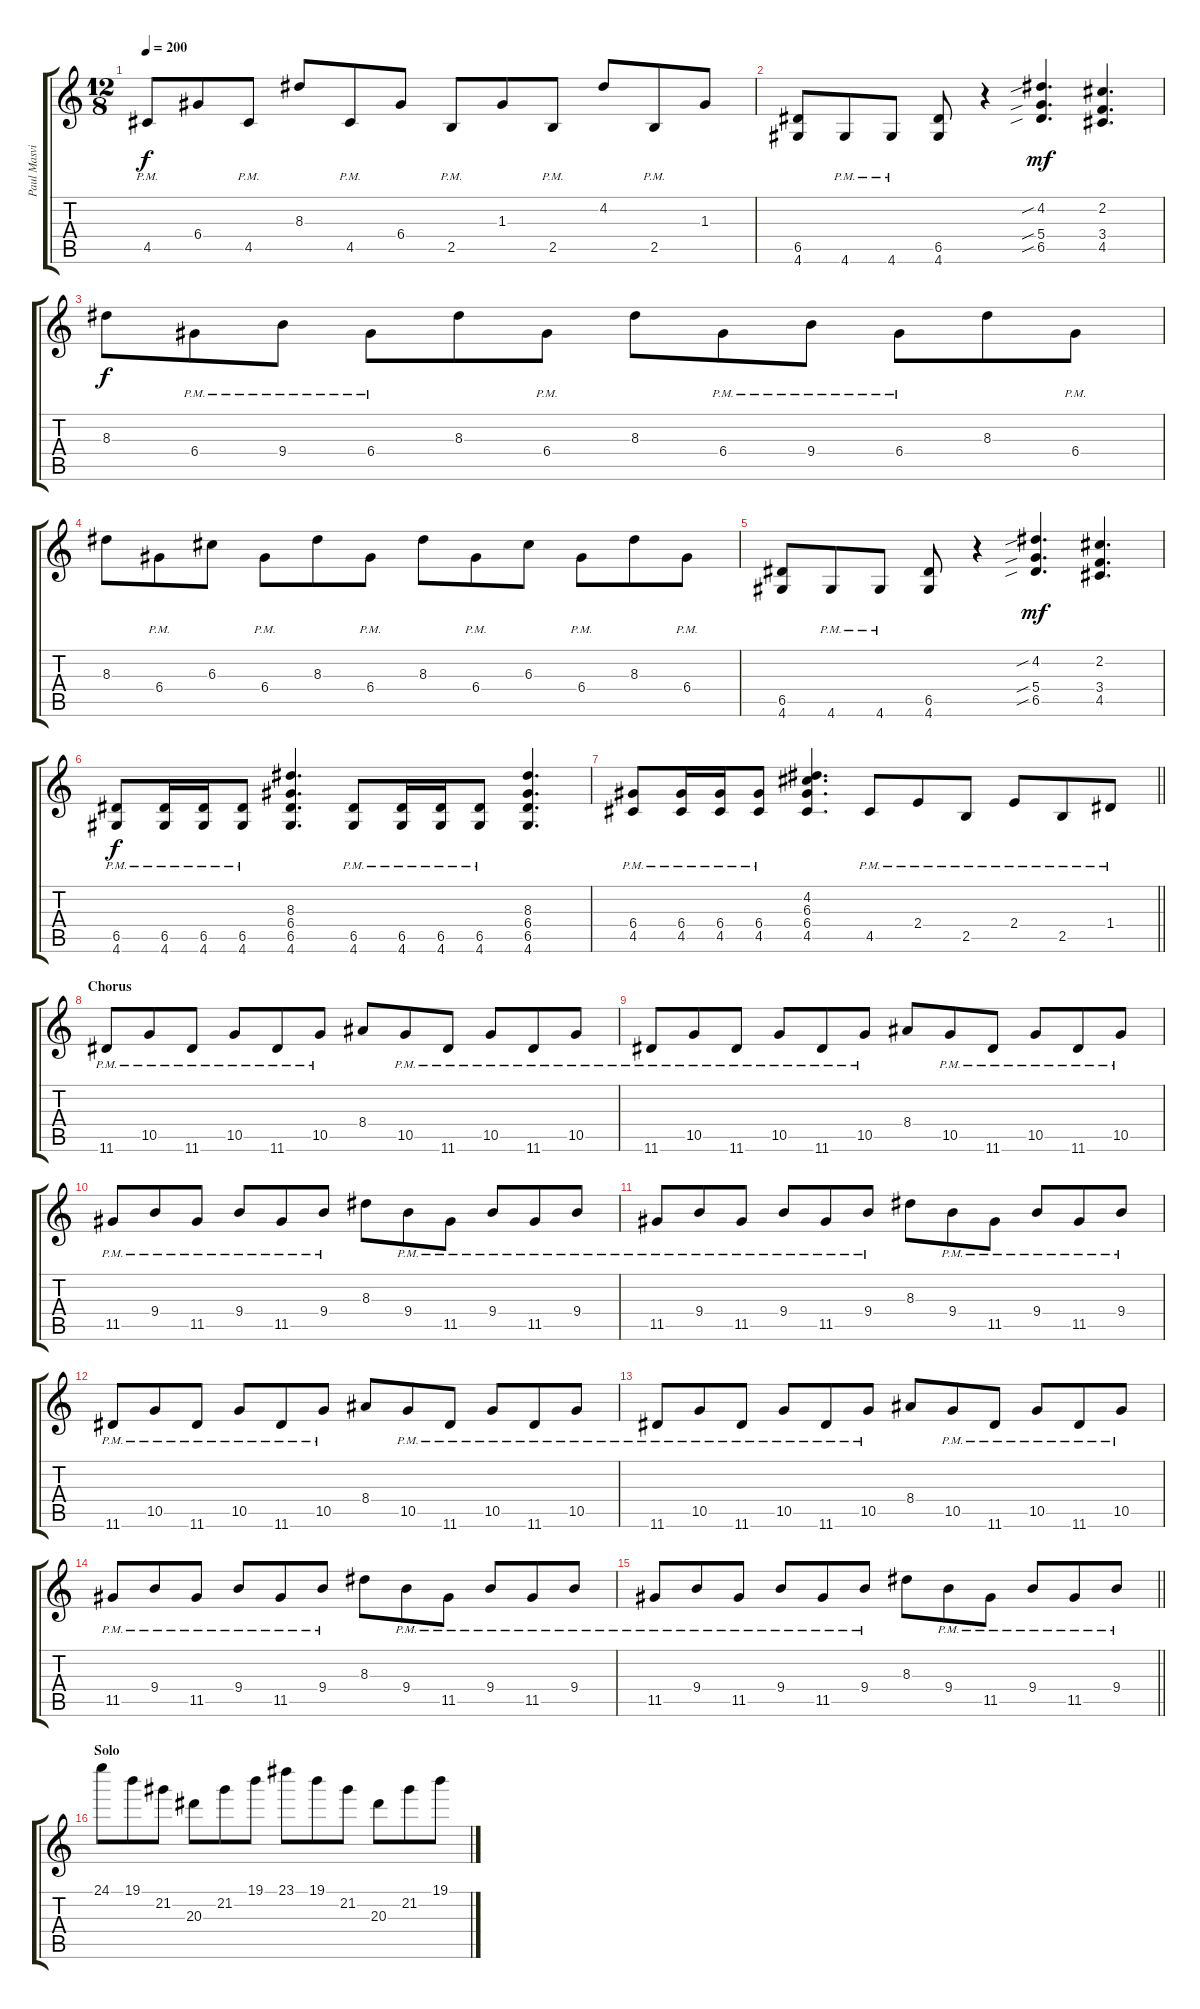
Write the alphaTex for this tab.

\track ("Paul Masvidal" "Paul Masvi") {instrument distortionguitar}
\staff {score tabs}
\tuning (E4 B3 G3 D3 A2 E2) {hide}
\ts (12 8)
\tempo 200
\clef g2
\ks c
4.5{pm}.8{dy f} 6.4.8 4.5{pm}.8 8.3.8 4.5{pm}.8 6.4.8 2.5{pm}.8 1.3.8 2.5{pm}.8 4.2.8 2.5{pm}.8 1.3.8 |
(6.5 4.6).8 4.6{pm}.8 4.6{pm}.8 (6.5 4.6).8 r.4 (4.2{sib} 5.4{sib} 6.5{sib}).4{d dy mf} (2.2 3.4 4.5).4{d} |
8.3.8{dy f} 6.4{pm}.8 9.4{pm}.8 6.4{pm}.8 8.3.8 6.4{pm}.8 8.3.8 6.4{pm}.8 9.4{pm}.8 6.4{pm}.8 8.3.8 6.4{pm}.8 |
8.3.8 6.4{pm}.8 6.3.8 6.4{pm}.8 8.3.8 6.4{pm}.8 8.3.8 6.4{pm}.8 6.3.8 6.4{pm}.8 8.3.8 6.4{pm}.8 |
(6.5 4.6).8 4.6{pm}.8 4.6{pm}.8 (6.5 4.6).8 r.4 (4.2{sib} 5.4{sib} 6.5{sib}).4{d dy mf} (2.2 3.4 4.5).4{d} |
(6.5{pm} 4.6{pm}).8{dy f} (6.5{pm} 4.6{pm}).16 (6.5{pm} 4.6{pm}).16 (6.5{pm} 4.6{pm}).8 (8.3 6.4 6.5 4.6).4{d} (6.5{pm} 4.6{pm}).8 (6.5{pm} 4.6{pm}).16 (6.5{pm} 4.6{pm}).16 (6.5{pm} 4.6{pm}).8 (8.3 6.4 6.5 4.6).4{d} |
\barLineRight lightlight
(6.4{pm} 4.5{pm}).8 (6.4{pm} 4.5{pm}).16 (6.4{pm} 4.5{pm}).16 (6.4{pm} 4.5{pm}).8 (4.2 6.3 6.4 4.5).4{d} 4.5{pm}.8 2.4{pm}.8 2.5{pm}.8 2.4{pm}.8 2.5{pm}.8 1.4{pm}.8 |
\section ("" "Chorus")
11.6{pm}.8 10.5{pm}.8 11.6{pm}.8 10.5{pm}.8 11.6{pm}.8 10.5{pm}.8 8.4.8 10.5{pm}.8 11.6{pm}.8 10.5{pm}.8 11.6{pm}.8 10.5{pm}.8 |
11.6{pm}.8 10.5{pm}.8 11.6{pm}.8 10.5{pm}.8 11.6{pm}.8 10.5{pm}.8 8.4.8 10.5{pm}.8 11.6{pm}.8 10.5{pm}.8 11.6{pm}.8 10.5{pm}.8 |
11.5{pm}.8 9.4{pm}.8 11.5{pm}.8 9.4{pm}.8 11.5{pm}.8 9.4{pm}.8 8.3.8 9.4{pm}.8 11.5{pm}.8 9.4{pm}.8 11.5{pm}.8 9.4{pm}.8 |
11.5{pm}.8 9.4{pm}.8 11.5{pm}.8 9.4{pm}.8 11.5{pm}.8 9.4{pm}.8 8.3.8 9.4{pm}.8 11.5{pm}.8 9.4{pm}.8 11.5{pm}.8 9.4{pm}.8 |
11.6{pm}.8 10.5{pm}.8 11.6{pm}.8 10.5{pm}.8 11.6{pm}.8 10.5{pm}.8 8.4.8 10.5{pm}.8 11.6{pm}.8 10.5{pm}.8 11.6{pm}.8 10.5{pm}.8 |
11.6{pm}.8 10.5{pm}.8 11.6{pm}.8 10.5{pm}.8 11.6{pm}.8 10.5{pm}.8 8.4.8 10.5{pm}.8 11.6{pm}.8 10.5{pm}.8 11.6{pm}.8 10.5{pm}.8 |
11.5{pm}.8 9.4{pm}.8 11.5{pm}.8 9.4{pm}.8 11.5{pm}.8 9.4{pm}.8 8.3.8 9.4{pm}.8 11.5{pm}.8 9.4{pm}.8 11.5{pm}.8 9.4{pm}.8 |
\barLineRight lightlight
11.5{pm}.8 9.4{pm}.8 11.5{pm}.8 9.4{pm}.8 11.5{pm}.8 9.4{pm}.8 8.3.8 9.4{pm}.8 11.5{pm}.8 9.4{pm}.8 11.5{pm}.8 9.4{pm}.8 |
\section ("" "Solo")
24.1.8{instrument distortionguitar} 19.1.8 21.2.8 20.3.8 21.2.8 19.1.8 23.1.8 19.1.8 21.2.8 20.3.8 21.2.8 19.1.8
